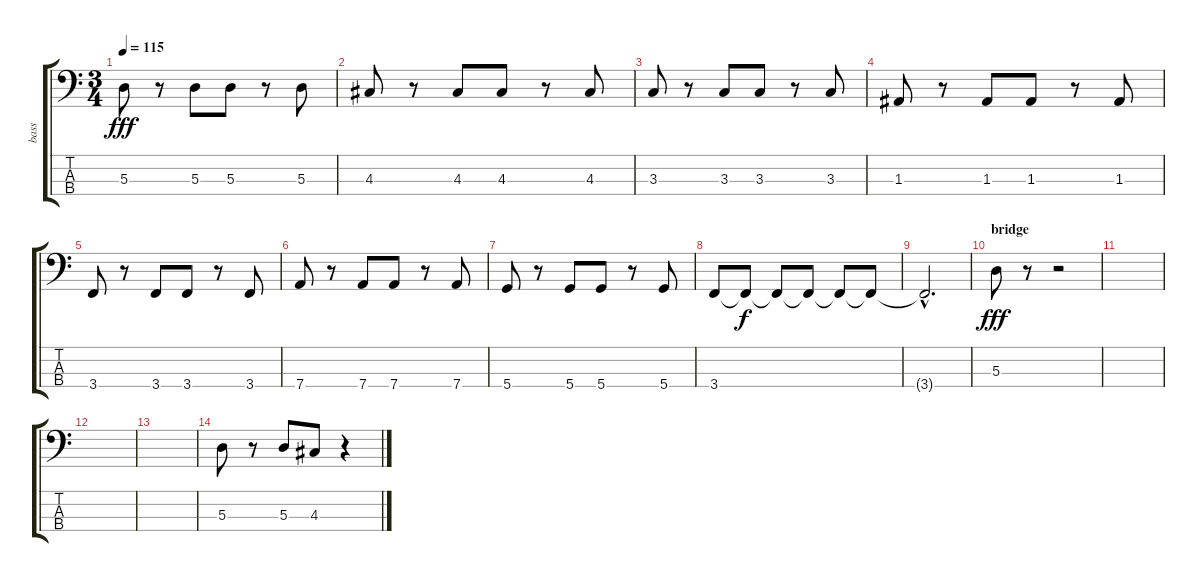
\track ("bass" "bass") {instrument electricbassfinger}
\staff {score tabs}
\tuning (G2 D2 A1 D1) {hide}
\ts (3 4)
\tempo 115
\clef f4
\ks c
5.3.8{dy fff} r.8 5.3.8 5.3.8 r.8 5.3.8 |
4.3.8 r.8 4.3.8 4.3.8 r.8 4.3.8 |
3.3.8 r.8 3.3.8 3.3.8 r.8 3.3.8 |
1.3.8 r.8 1.3.8 1.3.8 r.8 1.3.8 |
3.4.8 r.8 3.4.8 3.4.8 r.8 3.4.8 |
7.4.8 r.8 7.4.8 7.4.8 r.8 7.4.8 |
5.4.8 r.8 5.4.8 5.4.8 r.8 5.4.8 |
3.4.8 3.4{t}.8{dy f} 3.4{t}.8 3.4{t}.8 3.4{t}.8 3.4{t}.8 |
3.4{hac t}.2{d} |
\section ("" "bridge")
5.3.8{dy fff} r.8 r.2 |
|
|
|
5.3.8 r.8 5.3.8 4.3.8 r.4
